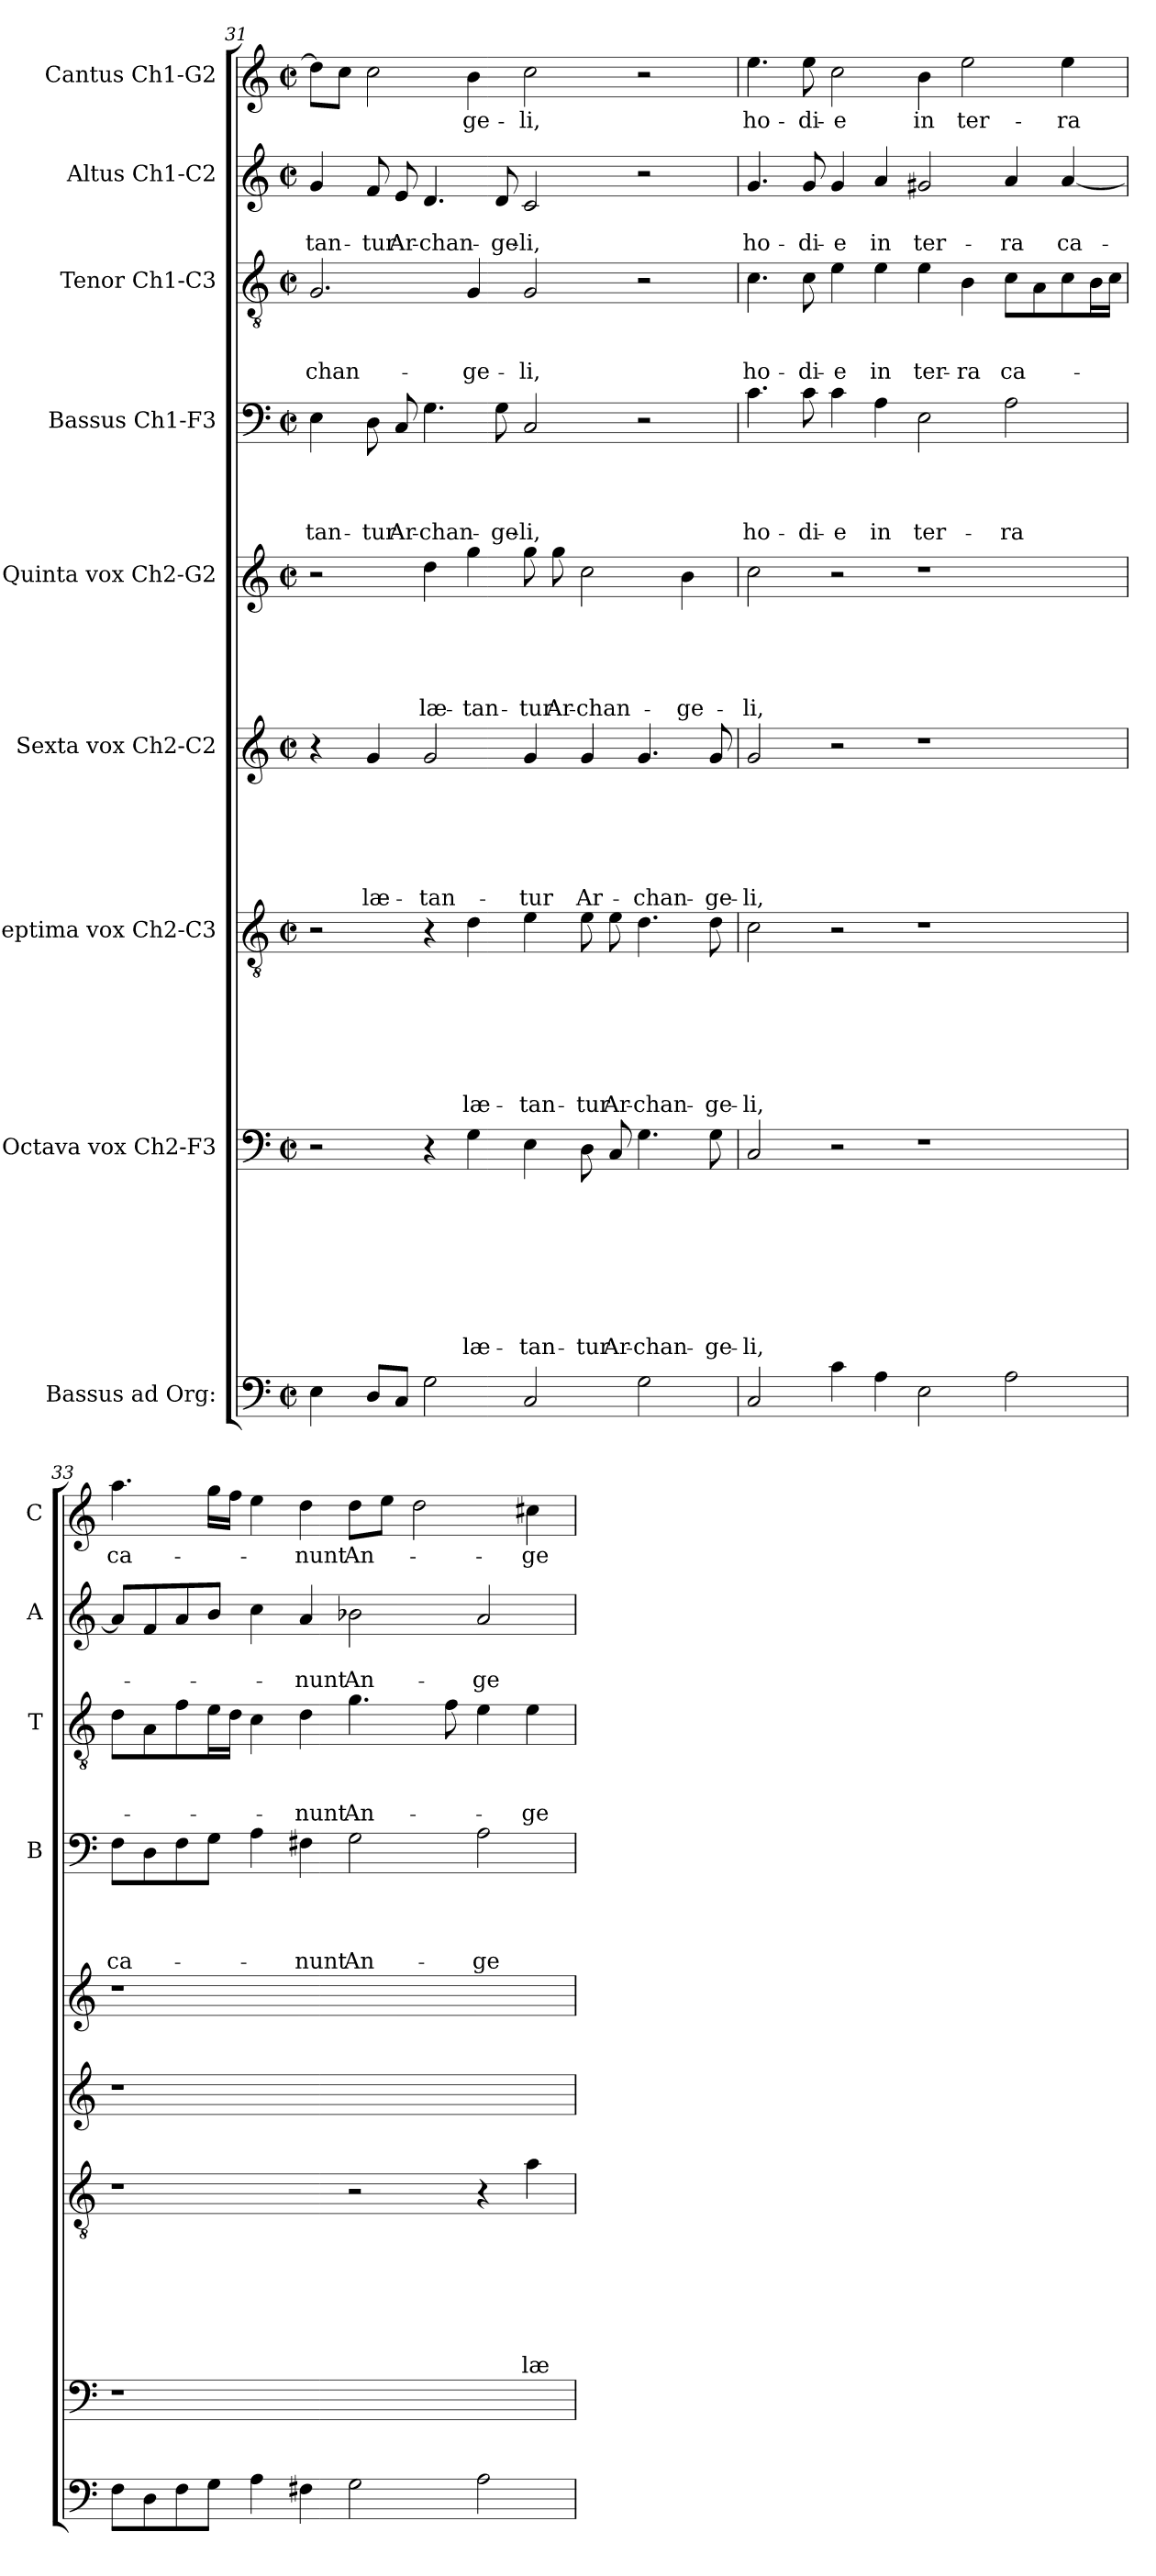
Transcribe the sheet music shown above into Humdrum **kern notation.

**kern	**kern	**text	**text	**text	**text	**text	**text	**text	**text	**kern	**text	**text	**text	**text	**text	**text	**text	**kern	**text	**text	**text	**text	**text	**text	**kern	**text	**text	**text	**text	**text	**kern	**text	**text	**text	**text	**kern	**text	**text	**text	**kern	**text	**text	**kern	**text
*part9	*part8	*part8	*part8	*part8	*part8	*part8	*part8	*part8	*part8	*part7	*part7	*part7	*part7	*part7	*part7	*part7	*part7	*part6	*part6	*part6	*part6	*part6	*part6	*part6	*part5	*part5	*part5	*part5	*part5	*part5	*part4	*part4	*part4	*part4	*part4	*part3	*part3	*part3	*part3	*part2	*part2	*part2	*part1	*part1
*staff9	*staff8	*staff8	*staff8	*staff8	*staff8	*staff8	*staff8	*staff8	*staff8	*staff7	*staff7	*staff7	*staff7	*staff7	*staff7	*staff7	*staff7	*staff6	*staff6	*staff6	*staff6	*staff6	*staff6	*staff6	*staff5	*staff5	*staff5	*staff5	*staff5	*staff5	*staff4	*staff4	*staff4	*staff4	*staff4	*staff3	*staff3	*staff3	*staff3	*staff2	*staff2	*staff2	*staff1	*staff1
*I"Bassus ad Org:	*I"Octava vox Ch2-F3	*	*	*	*	*	*	*	*	*I"Septima vox Ch2-C3	*	*	*	*	*	*	*	*I"Sexta vox Ch2-C2	*	*	*	*	*	*	*I"Quinta vox Ch2-G2	*	*	*	*	*	*I"Bassus Ch1-F3	*	*	*	*	*I"Tenor Ch1-C3	*	*	*	*I"Altus Ch1-C2	*	*	*I"Cantus Ch1-G2	*
*	*	*	*	*	*	*	*	*	*	*	*	*	*	*	*	*	*	*	*	*	*	*	*	*	*	*	*	*	*	*	*I'B	*	*	*	*	*I'T	*	*	*	*I'A	*	*	*I'C	*
*clefF4	*clefF4	*	*	*	*	*	*	*	*	*clefGv2	*	*	*	*	*	*	*	*clefG2	*	*	*	*	*	*	*clefG2	*	*	*	*	*	*clefF4	*	*	*	*	*clefGv2	*	*	*	*clefG2	*	*	*clefG2	*
*k[]	*k[]	*	*	*	*	*	*	*	*	*k[]	*	*	*	*	*	*	*	*k[]	*	*	*	*	*	*	*k[]	*	*	*	*	*	*k[]	*	*	*	*	*k[]	*	*	*	*k[]	*	*	*k[]	*
*C:	*C:	*	*	*	*	*	*	*	*	*C:	*	*	*	*	*	*	*	*C:	*	*	*	*	*	*	*C:	*	*	*	*	*	*C:	*	*	*	*	*C:	*	*	*	*C:	*	*	*C:	*
*M2/2	*M2/2	*	*	*	*	*	*	*	*	*M2/2	*	*	*	*	*	*	*	*M2/2	*	*	*	*	*	*	*M2/2	*	*	*	*	*	*M2/2	*	*	*	*	*M2/2	*	*	*	*M2/2	*	*	*M2/2	*
*met(c|)	*met(c|)	*	*	*	*	*	*	*	*	*met(c|)	*	*	*	*	*	*	*	*met(c|)	*	*	*	*	*	*	*met(c|)	*	*	*	*	*	*met(c|)	*	*	*	*	*met(c|)	*	*	*	*met(c|)	*	*	*met(c|)	*
=31	=31	=31	=31	=31	=31	=31	=31	=31	=31	=31	=31	=31	=31	=31	=31	=31	=31	=31	=31	=31	=31	=31	=31	=31	=31	=31	=31	=31	=31	=31	=31	=31	=31	=31	=31	=31	=31	=31	=31	=31	=31	=31	=31	=31
!	!	!	!	!	!	!	!	!	!	!	!	!	!	!	!	!	!	!	!	!	!	!	!	!	!	!	!	!	!	!	!	!	!	!	!LO:LY:b	!	!	!	!LO:LY:b	!	!	!LO:LY:b	!	!
4E\	2r	.	.	.	.	.	.	.	.	2r	.	.	.	.	.	.	.	4r	.	.	.	.	.	.	2r	.	.	.	.	.	4E\	.	.	.	-tan-	2.G/	.	.	-chan-	4g/	.	-tan-	8dd\L]	.
.	.	.	.	.	.	.	.	.	.	.	.	.	.	.	.	.	.	.	.	.	.	.	.	.	.	.	.	.	.	.	.	.	.	.	.	.	.	.	.	.	.	.	8cc\J	.
!	!	!	!	!	!	!	!	!	!	!	!	!	!	!	!	!	!	!	!	!	!	!	!	!LO:LY:b	!	!	!	!	!	!	!	!	!	!	!LO:LY:b	!	!	!	!	!	!	!LO:LY:b	!	!
8D/L	.	.	.	.	.	.	.	.	.	.	.	.	.	.	.	.	.	4g/	.	.	.	.	.	læ-	.	.	.	.	.	.	8D\	.	.	.	-tur	.	.	.	.	8f/	.	-tur	2cc\	.
!	!	!	!	!	!	!	!	!	!	!	!	!	!	!	!	!	!	!	!	!	!	!	!	!	!	!	!	!	!	!	!	!	!	!	!LO:LY:b	!	!	!	!	!	!	!LO:LY:b	!	!
8C/J	.	.	.	.	.	.	.	.	.	.	.	.	.	.	.	.	.	.	.	.	.	.	.	.	.	.	.	.	.	.	8C/	.	.	.	Ar-	.	.	.	.	8e/	.	Ar-	.	.
!	!	!	!	!	!	!	!	!	!	!	!	!	!	!	!	!	!	!	!	!	!	!	!	!LO:LY:b	!	!	!	!	!	!LO:LY:b	!	!	!	!	!LO:LY:b	!	!	!	!	!	!	!LO:LY:b	!	!
2G\	4r	.	.	.	.	.	.	.	.	4r	.	.	.	.	.	.	.	2g/	.	.	.	.	.	-tan-	4dd\	.	.	.	.	læ-	4.G\	.	.	.	-chan-	.	.	.	.	4.d/	.	-chan-	.	.
!	!	!	!	!	!	!	!	!	!LO:LY:b	!	!	!	!	!	!	!	!LO:LY:b	!	!	!	!	!	!	!	!	!	!	!	!	!LO:LY:b	!	!	!	!	!	!	!	!	!LO:LY:b	!	!	!	!	!LO:LY:b
.	4G\	.	.	.	.	.	.	.	læ-	4d\	.	.	.	.	.	.	læ-	.	.	.	.	.	.	.	4gg\	.	.	.	.	-tan-	.	.	.	.	.	4G/	.	.	-ge-	.	.	.	4b\	-ge-
!	!	!	!	!	!	!	!	!	!	!	!	!	!	!	!	!	!	!	!	!	!	!	!	!	!	!	!	!	!	!	!	!	!	!	!LO:LY:b	!	!	!	!	!	!	!LO:LY:b	!	!
.	.	.	.	.	.	.	.	.	.	.	.	.	.	.	.	.	.	.	.	.	.	.	.	.	.	.	.	.	.	.	8G\	.	.	.	-ge-	.	.	.	.	8d/	.	-ge-	.	.
!	!	!	!	!	!	!	!	!	!LO:LY:b	!	!	!	!	!	!	!	!LO:LY:b	!	!	!	!	!	!	!LO:LY:b	!	!	!	!	!	!LO:LY:b	!	!	!	!	!LO:LY:b	!	!	!	!LO:LY:b	!	!	!LO:LY:b	!	!LO:LY:b
2C/	4E\	.	.	.	.	.	.	.	-tan-	4e\	.	.	.	.	.	.	-tan-	4g/	.	.	.	.	.	-tur	8gg\	.	.	.	.	-tur	2C/	.	.	.	-li,	2G/	.	.	-li,	2c/	.	-li,	2cc\	-li,
!	!	!	!	!	!	!	!	!	!	!	!	!	!	!	!	!	!	!	!	!	!	!	!	!	!	!	!	!	!	!LO:LY:b	!	!	!	!	!	!	!	!	!	!	!	!	!	!
.	.	.	.	.	.	.	.	.	.	.	.	.	.	.	.	.	.	.	.	.	.	.	.	.	8gg\	.	.	.	.	Ar-	.	.	.	.	.	.	.	.	.	.	.	.	.	.
!	!	!	!	!	!	!	!	!	!LO:LY:b	!	!	!	!	!	!	!	!LO:LY:b	!	!	!	!	!	!	!LO:LY:b	!	!	!	!	!	!LO:LY:b	!	!	!	!	!	!	!	!	!	!	!	!	!	!
.	8D\	.	.	.	.	.	.	.	-tur	8e\	.	.	.	.	.	.	-tur	4g/	.	.	.	.	.	Ar-	2cc\	.	.	.	.	-chan-	.	.	.	.	.	.	.	.	.	.	.	.	.	.
!	!	!	!	!	!	!	!	!	!LO:LY:b	!	!	!	!	!	!	!	!LO:LY:b	!	!	!	!	!	!	!	!	!	!	!	!	!	!	!	!	!	!	!	!	!	!	!	!	!	!	!
.	8C/	.	.	.	.	.	.	.	Ar-	8e\	.	.	.	.	.	.	Ar-	.	.	.	.	.	.	.	.	.	.	.	.	.	.	.	.	.	.	.	.	.	.	.	.	.	.	.
!	!	!	!	!	!	!	!	!	!LO:LY:b	!	!	!	!	!	!	!	!LO:LY:b	!	!	!	!	!	!	!LO:LY:b	!	!	!	!	!	!	!	!	!	!	!	!	!	!	!	!	!	!	!	!
2G\	4.G\	.	.	.	.	.	.	.	-chan-	4.d\	.	.	.	.	.	.	-chan-	4.g/	.	.	.	.	.	-chan-	.	.	.	.	.	.	2r	.	.	.	.	2r	.	.	.	2r	.	.	2r	.
!	!	!	!	!	!	!	!	!	!	!	!	!	!	!	!	!	!	!	!	!	!	!	!	!	!	!	!	!	!	!LO:LY:b	!	!	!	!	!	!	!	!	!	!	!	!	!	!
.	.	.	.	.	.	.	.	.	.	.	.	.	.	.	.	.	.	.	.	.	.	.	.	.	4b\	.	.	.	.	-ge-	.	.	.	.	.	.	.	.	.	.	.	.	.	.
!	!	!	!	!	!	!	!	!	!LO:LY:b	!	!	!	!	!	!	!	!LO:LY:b	!	!	!	!	!	!	!LO:LY:b	!	!	!	!	!	!	!	!	!	!	!	!	!	!	!	!	!	!	!	!
.	8G\	.	.	.	.	.	.	.	-ge-	8d\	.	.	.	.	.	.	-ge-	8g/	.	.	.	.	.	-ge-	.	.	.	.	.	.	.	.	.	.	.	.	.	.	.	.	.	.	.	.
=32	=32	=32	=32	=32	=32	=32	=32	=32	=32	=32	=32	=32	=32	=32	=32	=32	=32	=32	=32	=32	=32	=32	=32	=32	=32	=32	=32	=32	=32	=32	=32	=32	=32	=32	=32	=32	=32	=32	=32	=32	=32	=32	=32	=32
!	!	!	!	!	!	!	!	!	!LO:LY:b	!	!	!	!	!	!	!	!LO:LY:b	!	!	!	!	!	!	!LO:LY:b	!	!	!	!	!	!LO:LY:b	!	!	!	!	!LO:LY:b	!	!	!	!LO:LY:b	!	!	!LO:LY:b	!	!LO:LY:b
2C/	2C/	.	.	.	.	.	.	.	-li,	2c\	.	.	.	.	.	.	-li,	2g/	.	.	.	.	.	-li,	2cc\	.	.	.	.	-li,	4.c\	.	.	.	ho-	4.c\	.	.	ho-	4.g/	.	ho-	4.ee\	ho-
!	!	!	!	!	!	!	!	!	!	!	!	!	!	!	!	!	!	!	!	!	!	!	!	!	!	!	!	!	!	!	!	!	!	!	!LO:LY:b	!	!	!	!LO:LY:b	!	!	!LO:LY:b	!	!LO:LY:b
.	.	.	.	.	.	.	.	.	.	.	.	.	.	.	.	.	.	.	.	.	.	.	.	.	.	.	.	.	.	.	8c\	.	.	.	-di-	8c\	.	.	-di-	8g/	.	-di-	8ee\	-di-
!	!	!	!	!	!	!	!	!	!	!	!	!	!	!	!	!	!	!	!	!	!	!	!	!	!	!	!	!	!	!	!	!	!	!	!LO:LY:b	!	!	!	!LO:LY:b	!	!	!LO:LY:b	!	!LO:LY:b
4c\	2r	.	.	.	.	.	.	.	.	2r	.	.	.	.	.	.	.	2r	.	.	.	.	.	.	2r	.	.	.	.	.	4c\	.	.	.	-e	4e\	.	.	-e	4g/	.	-e	2cc\	-e
!	!	!	!	!	!	!	!	!	!	!	!	!	!	!	!	!	!	!	!	!	!	!	!	!	!	!	!	!	!	!	!	!	!	!	!LO:LY:b	!	!	!	!LO:LY:b	!	!	!LO:LY:b	!	!
4A\	.	.	.	.	.	.	.	.	.	.	.	.	.	.	.	.	.	.	.	.	.	.	.	.	.	.	.	.	.	.	4A\	.	.	.	in	4e\	.	.	in	4a/	.	in	.	.
!	!	!	!	!	!	!	!	!	!	!	!	!	!	!	!	!	!	!	!	!	!	!	!	!	!	!	!	!	!	!	!	!	!	!	!LO:LY:b	!	!	!	!LO:LY:b	!	!	!LO:LY:b	!	!LO:LY:b
2E\	1r	.	.	.	.	.	.	.	.	1r	.	.	.	.	.	.	.	1r	.	.	.	.	.	.	1r	.	.	.	.	.	2E\	.	.	.	ter-	4e\	.	.	ter-	2g#X/	.	ter-	4b\	in
!	!	!	!	!	!	!	!	!	!	!	!	!	!	!	!	!	!	!	!	!	!	!	!	!	!	!	!	!	!	!	!	!	!	!	!	!	!	!	!LO:LY:b	!	!	!	!	!LO:LY:b
.	.	.	.	.	.	.	.	.	.	.	.	.	.	.	.	.	.	.	.	.	.	.	.	.	.	.	.	.	.	.	.	.	.	.	.	4B\	.	.	-ra	.	.	.	2ee\	ter-
!	!	!	!	!	!	!	!	!	!	!	!	!	!	!	!	!	!	!	!	!	!	!	!	!	!	!	!	!	!	!	!	!	!	!	!LO:LY:b	!	!	!	!LO:LY:b	!	!	!LO:LY:b	!	!
2A\	.	.	.	.	.	.	.	.	.	.	.	.	.	.	.	.	.	.	.	.	.	.	.	.	.	.	.	.	.	.	2A\	.	.	.	-ra	8c\L	.	.	ca-	4a/	.	-ra	.	.
.	.	.	.	.	.	.	.	.	.	.	.	.	.	.	.	.	.	.	.	.	.	.	.	.	.	.	.	.	.	.	.	.	.	.	.	8A\	.	.	.	.	.	.	.	.
!	!	!	!	!	!	!	!	!	!	!	!	!	!	!	!	!	!	!	!	!	!	!	!	!	!	!	!	!	!	!	!	!	!	!	!	!	!	!	!	!	!	!LO:LY:b	!	!LO:LY:b
.	.	.	.	.	.	.	.	.	.	.	.	.	.	.	.	.	.	.	.	.	.	.	.	.	.	.	.	.	.	.	.	.	.	.	.	8c\	.	.	.	[4a/	.	ca-	4ee\	-ra
.	.	.	.	.	.	.	.	.	.	.	.	.	.	.	.	.	.	.	.	.	.	.	.	.	.	.	.	.	.	.	.	.	.	.	.	16B\L	.	.	.	.	.	.	.	.
.	.	.	.	.	.	.	.	.	.	.	.	.	.	.	.	.	.	.	.	.	.	.	.	.	.	.	.	.	.	.	.	.	.	.	.	16c\JJ	.	.	.	.	.	.	.	.
!!LO:PB:g=z
=33	=33	=33	=33	=33	=33	=33	=33	=33	=33	=33	=33	=33	=33	=33	=33	=33	=33	=33	=33	=33	=33	=33	=33	=33	=33	=33	=33	=33	=33	=33	=33	=33	=33	=33	=33	=33	=33	=33	=33	=33	=33	=33	=33	=33
!	!	!	!	!	!	!	!	!	!	!	!	!	!	!	!	!	!	!	!	!	!	!	!	!	!	!	!	!	!	!	!	!	!	!	!LO:LY:b	!	!	!	!	!	!	!	!	!LO:LY:b
8F\L	1r	.	.	.	.	.	.	.	.	1r	.	.	.	.	.	.	.	1r	.	.	.	.	.	.	1r	.	.	.	.	.	8F\L	.	.	.	ca-	8d\L	.	.	.	8a/L]	.	.	4.aa\	ca-
8D\	.	.	.	.	.	.	.	.	.	.	.	.	.	.	.	.	.	.	.	.	.	.	.	.	.	.	.	.	.	.	8D\	.	.	.	.	8A\	.	.	.	8f/	.	.	.	.
8F\	.	.	.	.	.	.	.	.	.	.	.	.	.	.	.	.	.	.	.	.	.	.	.	.	.	.	.	.	.	.	8F\	.	.	.	.	8f\	.	.	.	8a/	.	.	.	.
8G\J	.	.	.	.	.	.	.	.	.	.	.	.	.	.	.	.	.	.	.	.	.	.	.	.	.	.	.	.	.	.	8G\J	.	.	.	.	16e\L	.	.	.	8b/J	.	.	16gg\LL	.
.	.	.	.	.	.	.	.	.	.	.	.	.	.	.	.	.	.	.	.	.	.	.	.	.	.	.	.	.	.	.	.	.	.	.	.	16d\JJ	.	.	.	.	.	.	16ff\JJ	.
4A\	.	.	.	.	.	.	.	.	.	.	.	.	.	.	.	.	.	.	.	.	.	.	.	.	.	.	.	.	.	.	4A\	.	.	.	.	4c\	.	.	.	4cc\	.	.	4ee\	.
!	!	!	!	!	!	!	!	!	!	!	!	!	!	!	!	!	!	!	!	!	!	!	!	!	!	!	!	!	!	!	!	!	!	!	!LO:LY:b	!	!	!	!LO:LY:b	!	!	!LO:LY:b	!	!LO:LY:b
4F#X\	.	.	.	.	.	.	.	.	.	.	.	.	.	.	.	.	.	.	.	.	.	.	.	.	.	.	.	.	.	.	4F#X\	.	.	.	-nunt	4d\	.	.	-nunt	4a/	.	-nunt	4dd\	-nunt
!	!	!	!	!	!	!	!	!	!	!	!	!	!	!	!	!	!	!	!	!	!	!	!	!	!	!	!	!	!	!	!	!	!	!	!LO:LY:b	!	!	!	!LO:LY:b	!	!	!LO:LY:b	!	!LO:LY:b
2G\	1ryy	.	.	.	.	.	.	.	.	2r	.	.	.	.	.	.	.	1ryy	.	.	.	.	.	.	1ryy	.	.	.	.	.	2G\	.	.	.	An-	4.g\	.	.	An-	2b-X\	.	An-	8dd\L	An-
.	.	.	.	.	.	.	.	.	.	.	.	.	.	.	.	.	.	.	.	.	.	.	.	.	.	.	.	.	.	.	.	.	.	.	.	.	.	.	.	.	.	.	8ee\J	.
.	.	.	.	.	.	.	.	.	.	.	.	.	.	.	.	.	.	.	.	.	.	.	.	.	.	.	.	.	.	.	.	.	.	.	.	.	.	.	.	.	.	.	2dd\	.
.	.	.	.	.	.	.	.	.	.	.	.	.	.	.	.	.	.	.	.	.	.	.	.	.	.	.	.	.	.	.	.	.	.	.	.	8f\	.	.	.	.	.	.	.	.
!	!	!	!	!	!	!	!	!	!	!	!	!	!	!	!	!	!	!	!	!	!	!	!	!	!	!	!	!	!	!	!	!	!	!	!LO:LY:b	!	!	!	!	!	!	!LO:LY:b	!	!
2A\	.	.	.	.	.	.	.	.	.	4r	.	.	.	.	.	.	.	.	.	.	.	.	.	.	.	.	.	.	.	.	2A\	.	.	.	-ge-	4e\	.	.	.	2a/	.	-ge-	.	.
!	!	!	!	!	!	!	!	!	!	!	!	!	!	!	!	!	!LO:LY:b	!	!	!	!	!	!	!	!	!	!	!	!	!	!	!	!	!	!	!	!	!	!LO:LY:b	!	!	!	!	!LO:LY:b
.	.	.	.	.	.	.	.	.	.	4a\	.	.	.	.	.	.	læ-	.	.	.	.	.	.	.	.	.	.	.	.	.	.	.	.	.	.	4e\	.	.	-ge-	.	.	.	4cc#X\	-ge-
=	=	=	=	=	=	=	=	=	=	=	=	=	=	=	=	=	=	=	=	=	=	=	=	=	=	=	=	=	=	=	=	=	=	=	=	=	=	=	=	=	=	=	=	=
*-	*-	*-	*-	*-	*-	*-	*-	*-	*-	*-	*-	*-	*-	*-	*-	*-	*-	*-	*-	*-	*-	*-	*-	*-	*-	*-	*-	*-	*-	*-	*-	*-	*-	*-	*-	*-	*-	*-	*-	*-	*-	*-	*-	*-
